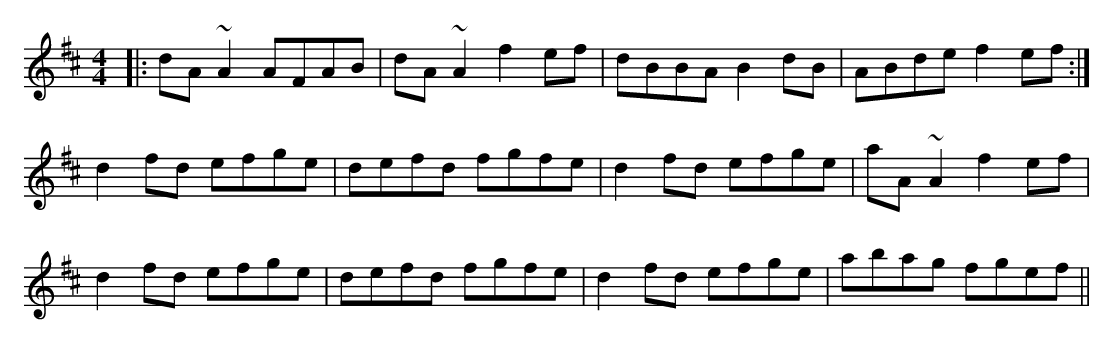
X:1
M:4/4
K:D
|:dA~A2 AFAB|dA~A2 f2ef|dBBA B2dB|ABde f2ef:|
d2fd efge|defd fgfe|d2fd efge|aA~A2 f2ef|
d2fd efge|defd fgfe|d2fd efge|abag fgef||
